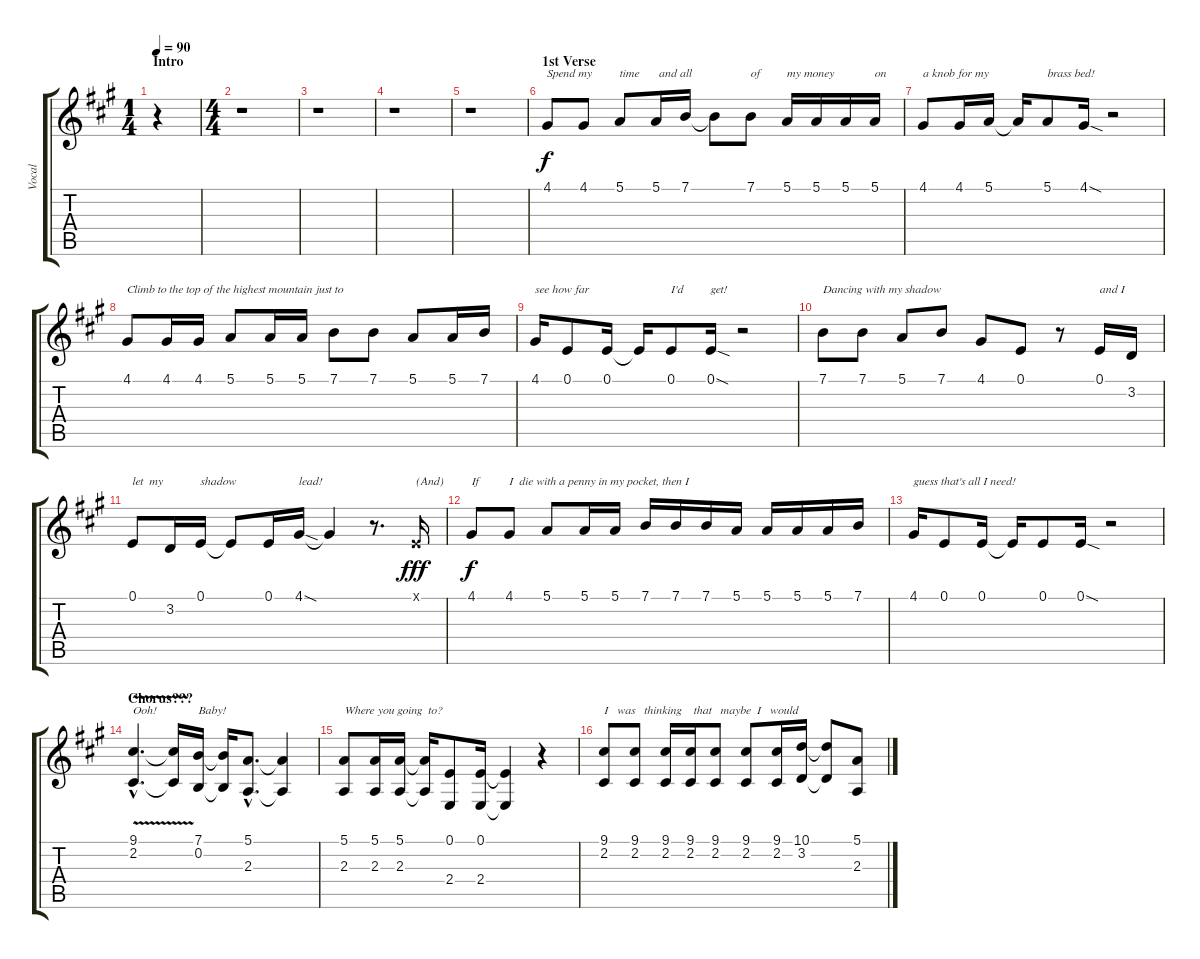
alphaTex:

\track ("Vocal" "Vocal") {instrument viola}
\staff {score tabs}
\tuning (E4 B3 G3 D3 A2 E2) {hide}
\ts (1 4)
\section ("" "Intro")
\tempo 90
\clef g2
\ks a
r.4{dy f instrument viola} |
\ts (4 4)
r.1 |
r.1 |
r.1 |
r.1 |
\section ("" "1st Verse")
4.1.8{txt "Spend my"} 4.1.8 5.1.8{txt "time"} 5.1.16{txt " and all"} 7.1.16 7.1{t}.8 7.1.8{txt "of"} 5.1.16{txt "my money"} 5.1.16 5.1.16 5.1.16{txt "on"} |
4.1.8{txt "a knob for my"} 4.1.16 5.1.16 5.1{t}.16 5.1.8{txt "brass bed!"} 4.1{sod}.16 r.2 |
4.1.8{txt "Climb to the top of the highest mountain just to"} 4.1.16 4.1.16 5.1.8 5.1.16 5.1.16 7.1.8 7.1.8 5.1.8 5.1.16 7.1.16 |
4.1.16{txt "see how far"} 0.1.8 0.1.16 0.1{t}.16 0.1.8{txt "I'd"} 0.1{sod}.16{txt "get!"} r.2 |
7.1.8{txt "Dancing with my shadow"} 7.1.8 5.1.8 7.1.8 4.1.8 0.1.8 r.8 0.1.16{txt "and I"} 3.2.16 |
0.1.8{txt "let  my"} 3.2.16 0.1.16{txt "shadow"} 0.1{t}.8 0.1.16 4.1{sod}.16{txt "lead!"} 4.1{t}.4 r.8{d} 0.1{x}.16{txt "(And)" dy fff} |
4.1.8{txt "If" dy f} 4.1.8{txt "I  die with a penny in my pocket, then I"} 5.1.8 5.1.16 5.1.16 7.1.16 7.1.16 7.1.16 5.1.16 5.1.16 5.1.16 5.1.16 7.1.16 |
4.1.16{txt "guess that's all I need!"} 0.1.8 0.1.16 0.1{t}.16 0.1.8 0.1{sod}.16 r.2 |
\section ("" "Chorus???")
(9.1{v hac} 2.2{v hac}).4{d txt "Ooh!"} (9.1{t} 2.2{t}).16 (7.1 0.2).16{txt "Baby!"} (7.1{t} 0.2{t}).16 (5.1{hac} 2.3{hac}).8{d} (5.1{t} 2.3{t}).4 |
(5.1 2.3).8{txt "Where you going  to?"} (5.1 2.3).16 (5.1 2.3).16 (5.1{t} 2.3{t}).16 (0.1 2.4).8 (0.1 2.4).16 (0.1{t} 2.4{t}).4 r.4 |
(9.1 2.2).8{txt "I   was   thinking    that   maybe  I   would"} (9.1 2.2).8 (9.1 2.2).16 (9.1 2.2).16 (9.1 2.2).8 (9.1 2.2).8 (9.1 2.2).16 (10.1 3.2).16 (10.1{t} 3.2{t}).8 (5.1 2.3).8
